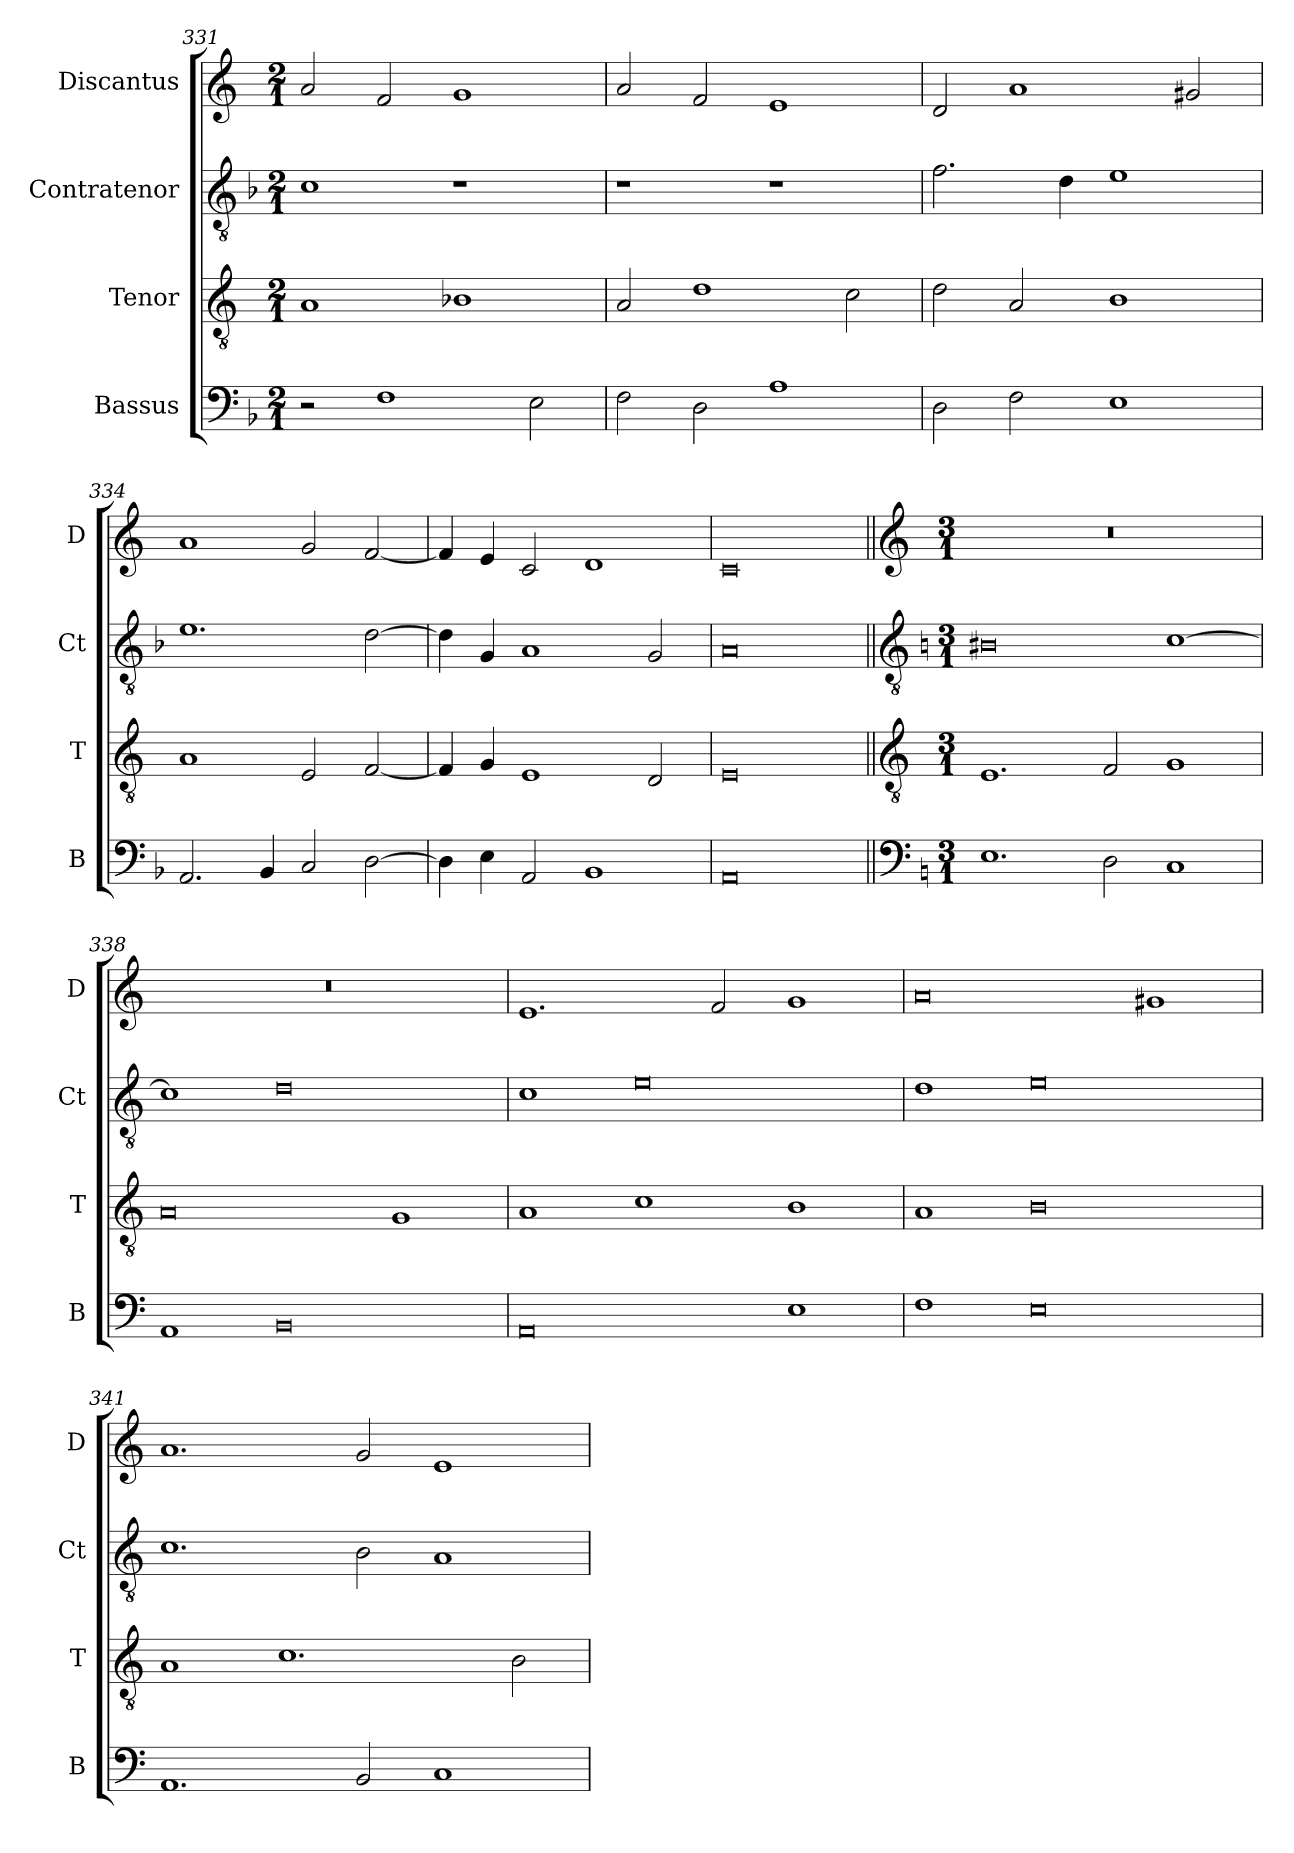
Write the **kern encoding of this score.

**kern	**kern	**kern	**kern
*part4	*part3	*part2	*part1
*staff4	*staff3	*staff2	*staff1
*I"Bassus	*I"Tenor	*I"Contratenor	*I"Discantus
*I'B	*I'T	*I'Ct	*I'D
*clefF4	*clefGv2	*clefGv2	*clefG2
*k[b-]	*k[]	*k[b-]	*k[]
*M2/1	*M2/1	*M2/1	*M2/1
=331	=331	=331	=331
2r	1A	1c	2a/
1F	.	.	2f/
.	1B-X	1r	1g
2E\	.	.	.
=332	=332	=332	=332
2F\	2A/	1r	2a/
2D\	1d	.	2f/
1A	.	1r	1e
.	2c\	.	.
=333	=333	=333	=333
2D\	2d\	2.f\	2d/
2F\	2A/	.	1a
.	.	4d\	.
1E	1B	1e	.
.	.	.	2g#X/
=334	=334	=334	=334
2.AA/	1A	1.e	1a
4BB-/	.	.	.
2C/	2E/	.	2g/
[2D\	[2F/	[2d\	[2f/
=335	=335	=335	=335
4D\]	4F/]	4d\]	4f/]
4E\	4G/	4G/	4e/
2AA/	1E	1A	2c/
1BB-	.	.	1d
.	2D/	2G/	.
=336	=336	=336	=336
0AA	0E	0A	0c
!!LO:LB:g=z
=337||	=337||	=337||	=337||
*clefF4	*clefGv2	*clefGv2	*clefG2
*k[]	*k[]	*k[]	*k[]
*M3/1	*M3/1	*M3/1	*M3/1
1.E	1.E	0B#X	0.r
2D\	2F/	.	.
1C	1G	[1c	.
=338	=338	=338	=338
1AA	0A	1c]	0.r
0BB	.	0d	.
.	1G	.	.
=339	=339	=339	=339
0AA	1A	1c	1.e
.	1c	0e	.
.	.	.	2f/
1E	1B	.	1g
=340	=340	=340	=340
1F	1A	1d	0a
0E	0B	0e	.
.	.	.	1g#X
=341	=341	=341	=341
1.AA	1A	1.c	1.a
.	1.c	.	.
2BB/	.	2B\	2g/
1C	.	1A	1e
.	2B\	.	.
=	=	=	=
*-	*-	*-	*-
